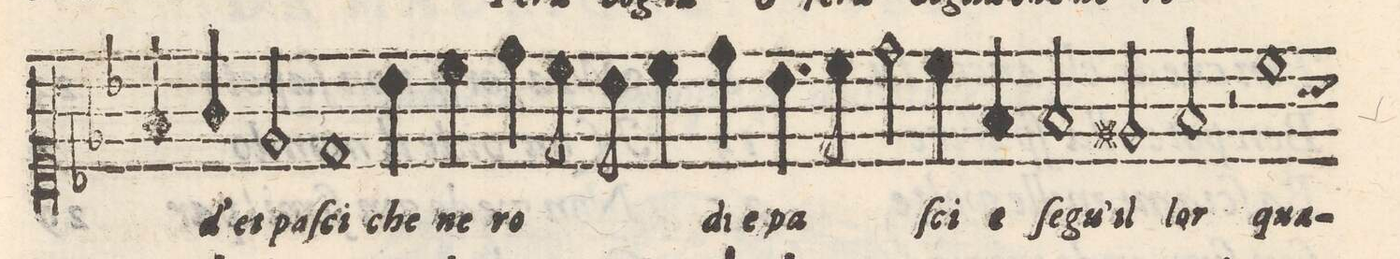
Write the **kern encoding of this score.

**kern	**text
*I"CANTO	*
*clefC1	*
*k[b-e-]	*
*met(C|)	*
*M2/2	*
4f/	.
4g/	di
2e-/	et
=137-	=137-
1d	paſci
=138-	=138-
4b-\	che-
4cc\	-ne-
4dd\	-ro-
8cc\	.
8b-\	.
=139-	=139-
4cc\	.
4dd\	-di
4.b-\	e pa-
8cc\	.
=140-	=140-
2dd\	.
4cc\	-ſci
4f/	e
=141-	=141-
2f/	ſe-
2en/	-gu'il
=142-	=142-
2f/	lor
2r	.
=143-	=143-
1cc	qua-
=144-	=144-
*-	*-
